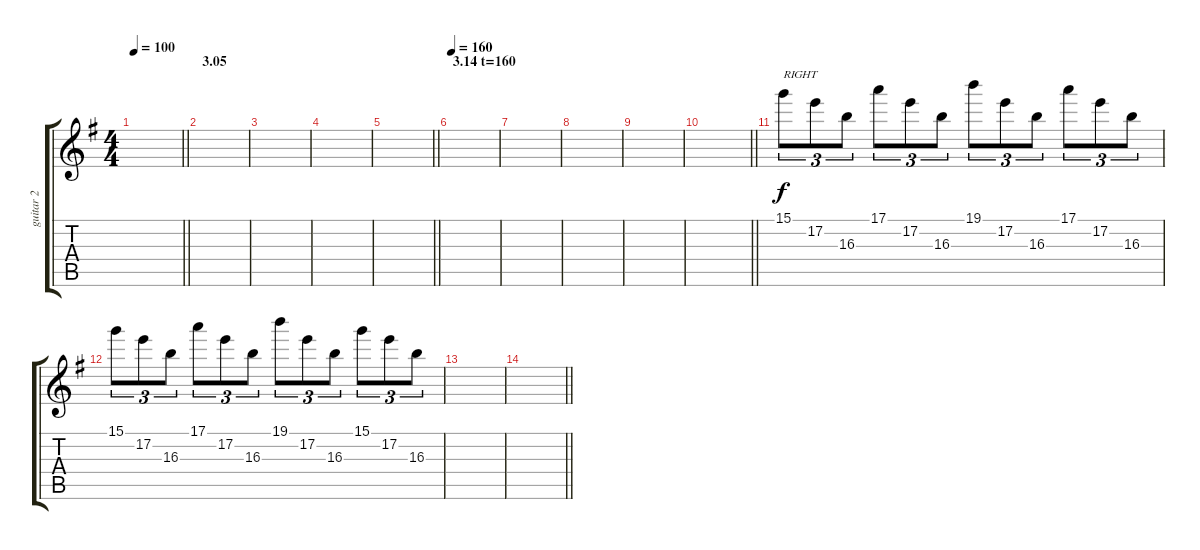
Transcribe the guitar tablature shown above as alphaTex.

\track ("guitar 2" "guitar 2") {instrument distortionguitar}
\staff {score tabs}
\tuning (E4 B3 G3 D3 A2 E2) {hide}
\ts (4 4)
\tempo 100
\clef g2
\barLineRight lightlight
\ks g
|
\section ("" "3.05")
|
|
|
\barLineRight lightlight
|
\section ("" "3.14 t=160")
\tempo 160
|
|
|
|
\barLineRight lightlight
|
15.1.8{tu (3 2) txt "RIGHT" balance 14} 17.2.8{tu (3 2)} 16.3.8{tu (3 2)} 17.1.8{tu (3 2)} 17.2.8{tu (3 2)} 16.3.8{tu (3 2)} 19.1.8{tu (3 2)} 17.2.8{tu (3 2)} 16.3.8{tu (3 2)} 17.1.8{tu (3 2)} 17.2.8{tu (3 2)} 16.3.8{tu (3 2)} |
15.1.8{tu (3 2)} 17.2.8{tu (3 2)} 16.3.8{tu (3 2)} 17.1.8{tu (3 2)} 17.2.8{tu (3 2)} 16.3.8{tu (3 2)} 19.1.8{tu (3 2)} 17.2.8{tu (3 2)} 16.3.8{tu (3 2)} 15.1.8{tu (3 2)} 17.2.8{tu (3 2)} 16.3.8{tu (3 2)} |
|
\barLineRight lightlight
